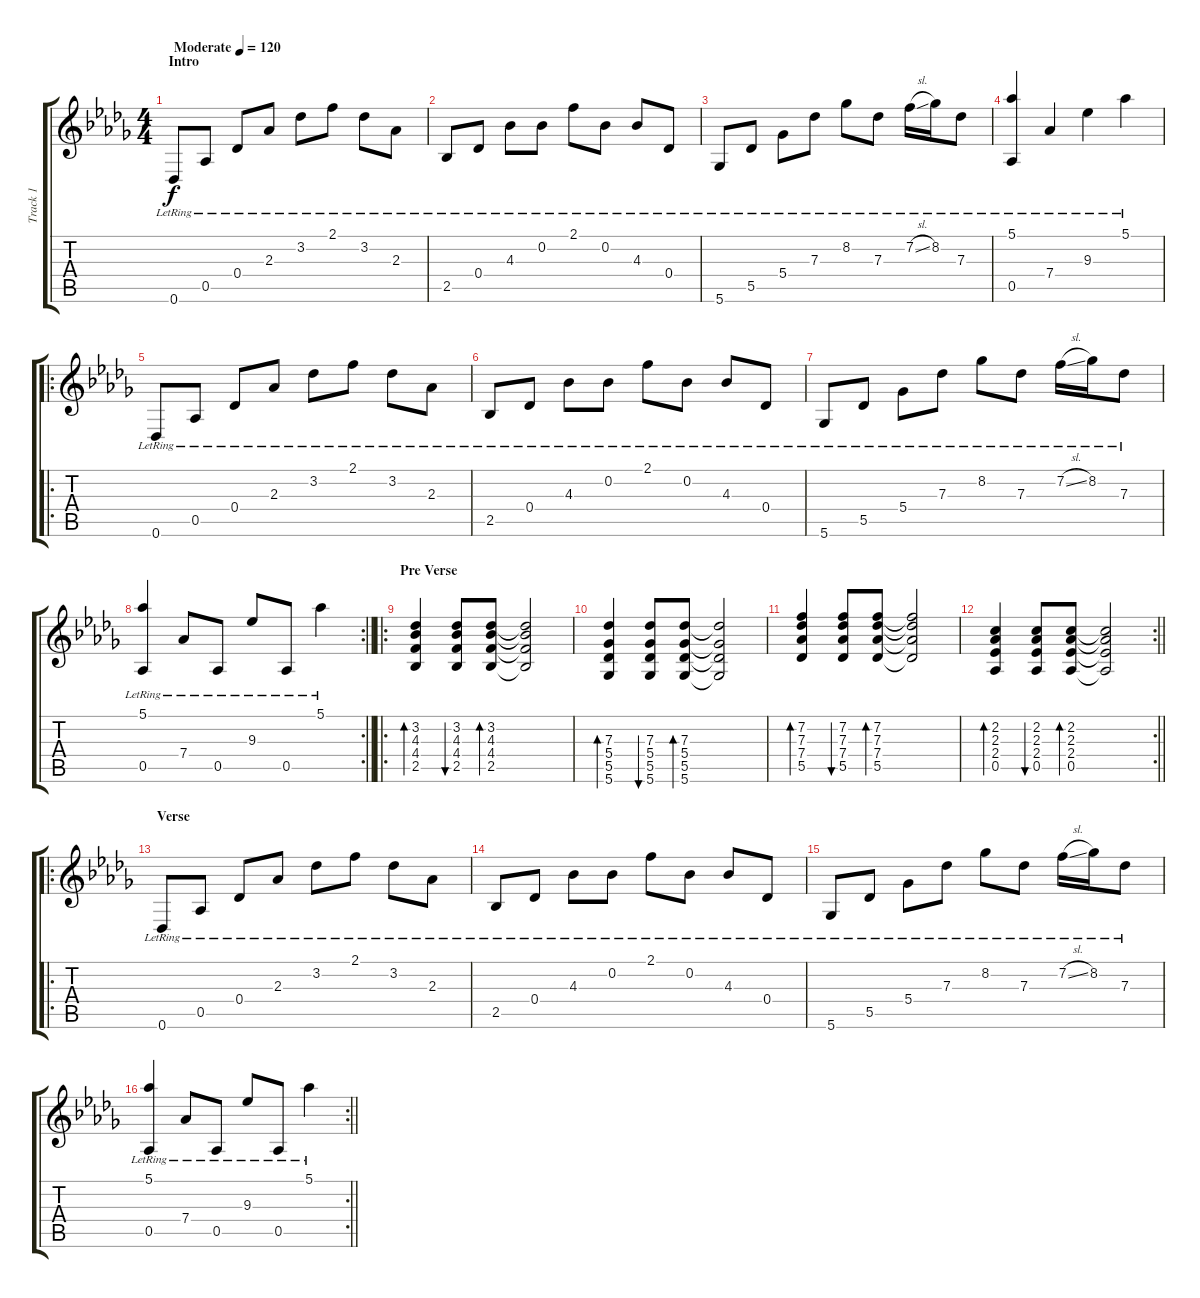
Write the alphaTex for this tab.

\track ("Track 1" "Track 1") {instrument acousticguitarsteel}
\staff {score tabs}
\tuning (Eb4 Bb3 Gb3 Db3 Ab2 Db2) {hide}
\ts (4 4)
\section ("" "Intro")
\tempo (120 "Moderate")
\clef g2
\ks db
0.6{lr}.8{dy f instrument acousticguitarsteel} 0.5{lr}.8 0.4{lr}.8 2.3{lr}.8 3.2{lr}.8 2.1{lr}.8 3.2{lr}.8 2.3{lr}.8 |
2.5{lr}.8 0.4{lr}.8 4.3{lr}.8 0.2{lr}.8 2.1{lr}.8 0.2{lr}.8 4.3{lr}.8 0.4{lr}.8 |
5.6{lr}.8 5.5{lr}.8 5.4{lr}.8 7.3{lr}.8 8.2{lr}.8 7.3{lr}.8 7.2{sl lr}.16 8.2{lr}.16 7.3{lr}.8 |
(5.1{lr} 0.5{lr}).4 7.4{lr}.4 9.3{lr}.4 5.1{lr}.4 |
\ro
0.6{lr}.8 0.5{lr}.8 0.4{lr}.8 2.3{lr}.8 3.2{lr}.8 2.1{lr}.8 3.2{lr}.8 2.3{lr}.8 |
2.5{lr}.8 0.4{lr}.8 4.3{lr}.8 0.2{lr}.8 2.1{lr}.8 0.2{lr}.8 4.3{lr}.8 0.4{lr}.8 |
5.6{lr}.8 5.5{lr}.8 5.4{lr}.8 7.3{lr}.8 8.2{lr}.8 7.3{lr}.8 7.2{sl lr}.16 8.2{lr}.16 7.3{lr}.8 |
\rc 2
\barLineRight lightlight
(5.1{lr} 0.5{lr}).4 7.4{lr}.8 0.5{lr}.8 9.3{lr}.8 0.5{lr}.8 5.1{lr}.4 |
\ro
\section ("" "Pre Verse")
(3.2 4.3 4.4 2.5).4{bd 60} (3.2 4.3 4.4 2.5).8{bu 60} (3.2 4.3 4.4 2.5).8{bd 60} (3.2{t} 4.3{t} 4.4{t} 2.5{t}).2 |
(7.3 5.4 5.5 5.6).4{bd 60} (7.3 5.4 5.5 5.6).8{bu 60} (7.3 5.4 5.5 5.6).8{bd 60} (7.3{t} 5.4{t} 5.5{t} 5.6{t}).2 |
(7.2 7.3 7.4 5.5).4{bd 60} (7.2 7.3 7.4 5.5).8{bu 60} (7.2 7.3 7.4 5.5).8{bd 60} (7.2{t} 7.3{t} 7.4{t} 5.5{t}).2 |
\rc 2
\barLineRight lightlight
(2.2 2.3 2.4 0.5).4{bd 60} (2.2 2.3 2.4 0.5).8{bu 60} (2.2 2.3 2.4 0.5).8{bd 60} (2.2{t} 2.3{t} 2.4{t} 0.5{t}).2 |
\ro
\section ("" "Verse")
0.6{lr}.8 0.5{lr}.8 0.4{lr}.8 2.3{lr}.8 3.2{lr}.8 2.1{lr}.8 3.2{lr}.8 2.3{lr}.8 |
2.5{lr}.8 0.4{lr}.8 4.3{lr}.8 0.2{lr}.8 2.1{lr}.8 0.2{lr}.8 4.3{lr}.8 0.4{lr}.8 |
5.6{lr}.8 5.5{lr}.8 5.4{lr}.8 7.3{lr}.8 8.2{lr}.8 7.3{lr}.8 7.2{sl lr}.16 8.2{lr}.16 7.3{lr}.8 |
\rc 2
\barLineRight lightlight
(5.1{lr} 0.5{lr}).4 7.4{lr}.8 0.5{lr}.8 9.3{lr}.8 0.5{lr}.8 5.1{lr}.4
